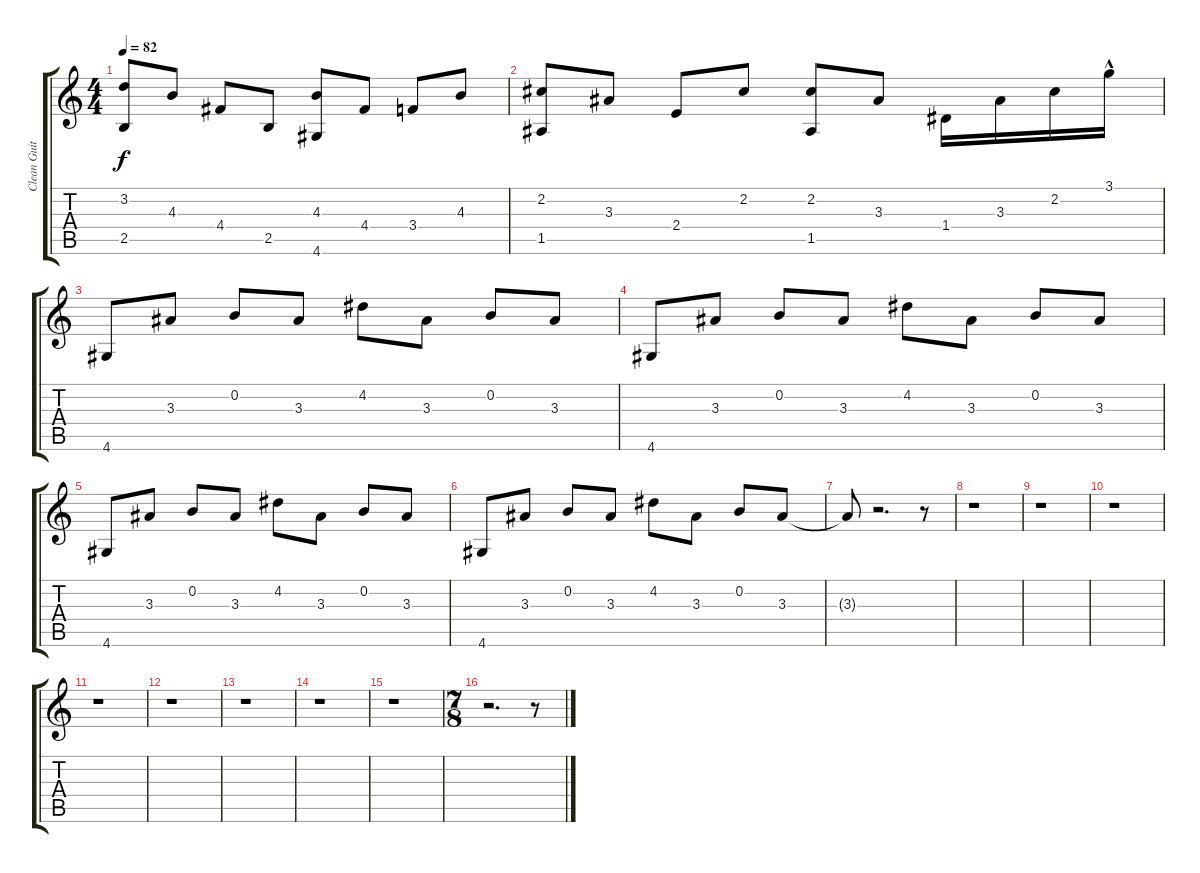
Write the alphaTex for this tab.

\track ("Clean Guitar" "Clean Guit") {instrument acousticguitarnylon}
\staff {score tabs}
\tuning (E4 B3 G3 D3 A2 E2) {hide}
\ts (4 4)
\tempo 82
\clef g2
\ks c
(3.2 2.5).8{dy f} 4.3.8 4.4.8 2.5.8 (4.3 4.6).8 4.4.8 3.4.8 4.3.8 |
(2.2 1.5).8 3.3.8 2.4.8 2.2.8 (2.2 1.5).8 3.3.8 1.4.16 3.3.16 2.2.16 3.1{hac}.16 |
4.6.8 3.3.8 0.2.8 3.3.8 4.2.8 3.3.8 0.2.8 3.3.8 |
4.6.8 3.3.8 0.2.8 3.3.8 4.2.8 3.3.8 0.2.8 3.3.8 |
4.6.8 3.3.8 0.2.8 3.3.8 4.2.8 3.3.8 0.2.8 3.3.8 |
4.6.8 3.3.8 0.2.8 3.3.8 4.2.8 3.3.8 0.2.8 3.3.8 |
3.3{t}.8 r.2{d} r.8 |
r.1 |
r.1 |
r.1 |
r.1 |
r.1 |
r.1 |
r.1 |
r.1 |
\ts (7 8)
r.2{d} r.8
